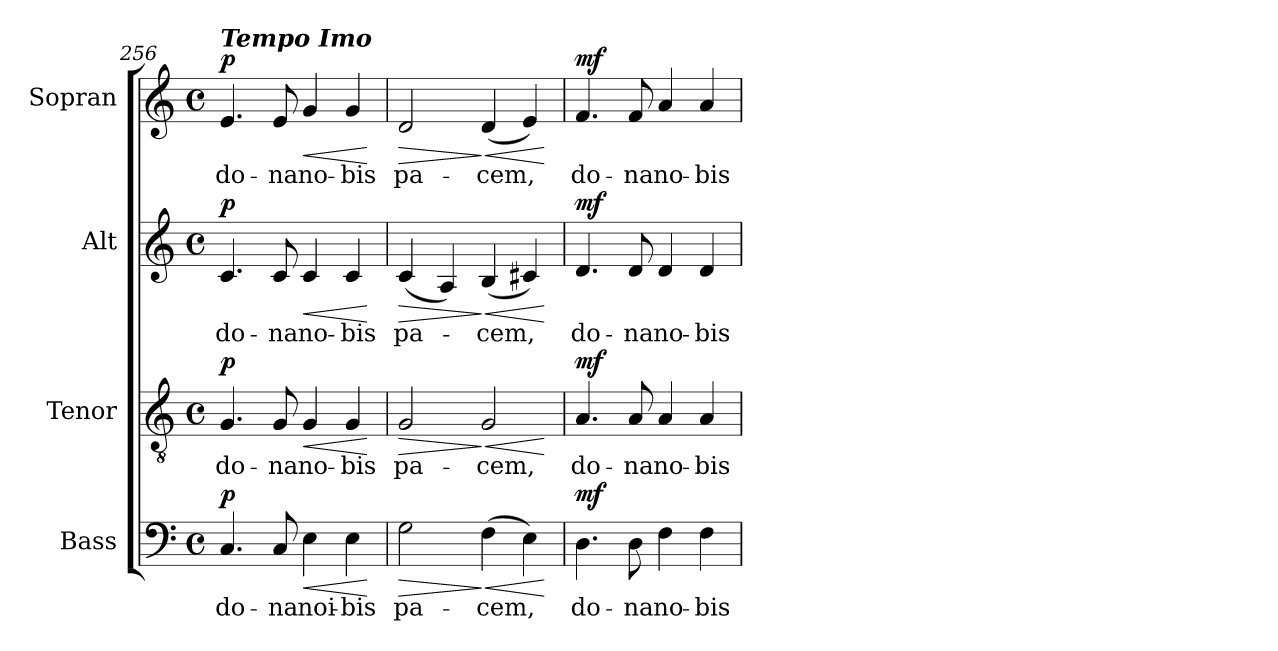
**kern	**text	**dynam	**kern	**text	**dynam	**kern	**text	**dynam	**kern	**text	**dynam
*part4	*part4	*part4	*part3	*part3	*part3	*part2	*part2	*part2	*part1	*part1	*part1
*staff4	*staff4	*staff4	*staff3	*staff3	*staff3	*staff2	*staff2	*staff2	*staff1	*staff1	*staff1
*I"Bass	*	*	*I"Tenor	*	*	*I"Alt	*	*	*I"Sopran	*	*
*I'B.	*	*	*I'T.	*	*	*I'A.	*	*	*I'S.	*	*
!!LO:LB:g=z
*clefF4	*	*	*clefGv2	*	*	*clefG2	*	*	*clefG2	*	*
*k[]	*	*	*k[]	*	*	*k[]	*	*	*k[]	*	*
*C:	*	*	*C:	*	*	*C:	*	*	*C:	*	*
*M4/4	*	*	*M4/4	*	*	*M4/4	*	*	*M4/4	*	*
*met(c)	*	*	*met(c)	*	*	*met(c)	*	*	*met(c)	*	*
=256	=256	=256	=256	=256	=256	=256	=256	=256	=256	=256	=256
!	!	!	!	!	!	!	!	!	!LO:TX:a:Bi:t=Tempo Imo	!	!
!	!LO:LY:b	!LO:DY:a	!	!LO:LY:b	!LO:DY:a	!	!LO:LY:b	!LO:DY:a	!	!LO:LY:b	!LO:DY:a
4.C/	do-	p	4.G/	do-	p	4.c/	do-	p	4.e/	do-	p
!	!LO:LY:b	!	!	!LO:LY:b	!	!	!LO:LY:b	!	!	!LO:LY:b	!
8C/	-na	.	8G/	-na	.	8c/	-na	.	8e/	-na	.
!	!LO:LY:b	!LO:HP:b	!	!LO:LY:b	!LO:HP:b	!	!LO:LY:b	!LO:HP:b	!	!LO:LY:b	!LO:HP:b
4E\	noi-	<	4G/	no-	<	4c/	no-	<	4g/	no-	<
!	!LO:LY:b	!	!	!LO:LY:b	!	!	!LO:LY:b	!	!	!LO:LY:b	!
4E\	-bis	.	4G/	-bis	.	4c/	-bis	.	4g/	-bis	.
.	.	[	.	.	[	.	.	[	.	.	[
=257	=257	=257	=257	=257	=257	=257	=257	=257	=257	=257	=257
!	!LO:LY:b	!LO:HP:b	!	!LO:LY:b	!LO:HP:b	!	!LO:LY:b	!LO:HP:b	!	!LO:LY:b	!LO:HP:b
2G\	pa-	>	2G/	pa-	>	(<4c/	pa-	>	2d/	pa-	>
.	.	.	.	.	.	4A/)	.	.	.	.	.
!	!LO:LY:b	!LO:HP:n=1:b	!	!LO:LY:b	!LO:HP:n=1:b	!	!LO:LY:b	!LO:HP:n=1:b	!	!LO:LY:b	!LO:HP:n=1:b
(>4F\	-cem,	] <	2G/	-cem,	] <	(<4B/	-cem,	] <	(<4d/	-cem,	] <
4E\)	.	.	.	.	.	4c#X/)	.	.	4e/)	.	.
.	.	[	.	.	[	.	.	[	.	.	[
=258	=258	=258	=258	=258	=258	=258	=258	=258	=258	=258	=258
!	!LO:LY:b	!LO:DY:a	!	!LO:LY:b	!LO:DY:a	!	!LO:LY:b	!LO:DY:a	!	!LO:LY:b	!LO:DY:a
4.D\	do-	mf	4.A/	do-	mf	4.d/	do-	mf	4.f/	do-	mf
!	!LO:LY:b	!	!	!LO:LY:b	!	!	!LO:LY:b	!	!	!LO:LY:b	!
8D\	-na	.	8A/	-na	.	8d/	-na	.	8f/	-na	.
!	!LO:LY:b	!	!	!LO:LY:b	!	!	!LO:LY:b	!	!	!LO:LY:b	!
4F\	no-	.	4A/	no-	.	4d/	no-	.	4a/	no-	.
!	!LO:LY:b	!	!	!LO:LY:b	!	!	!LO:LY:b	!	!	!LO:LY:b	!
4F\	-bis	.	4A/	-bis	.	4d/	-bis	.	4a/	-bis	.
=	=	=	=	=	=	=	=	=	=	=	=
*-	*-	*-	*-	*-	*-	*-	*-	*-	*-	*-	*-
